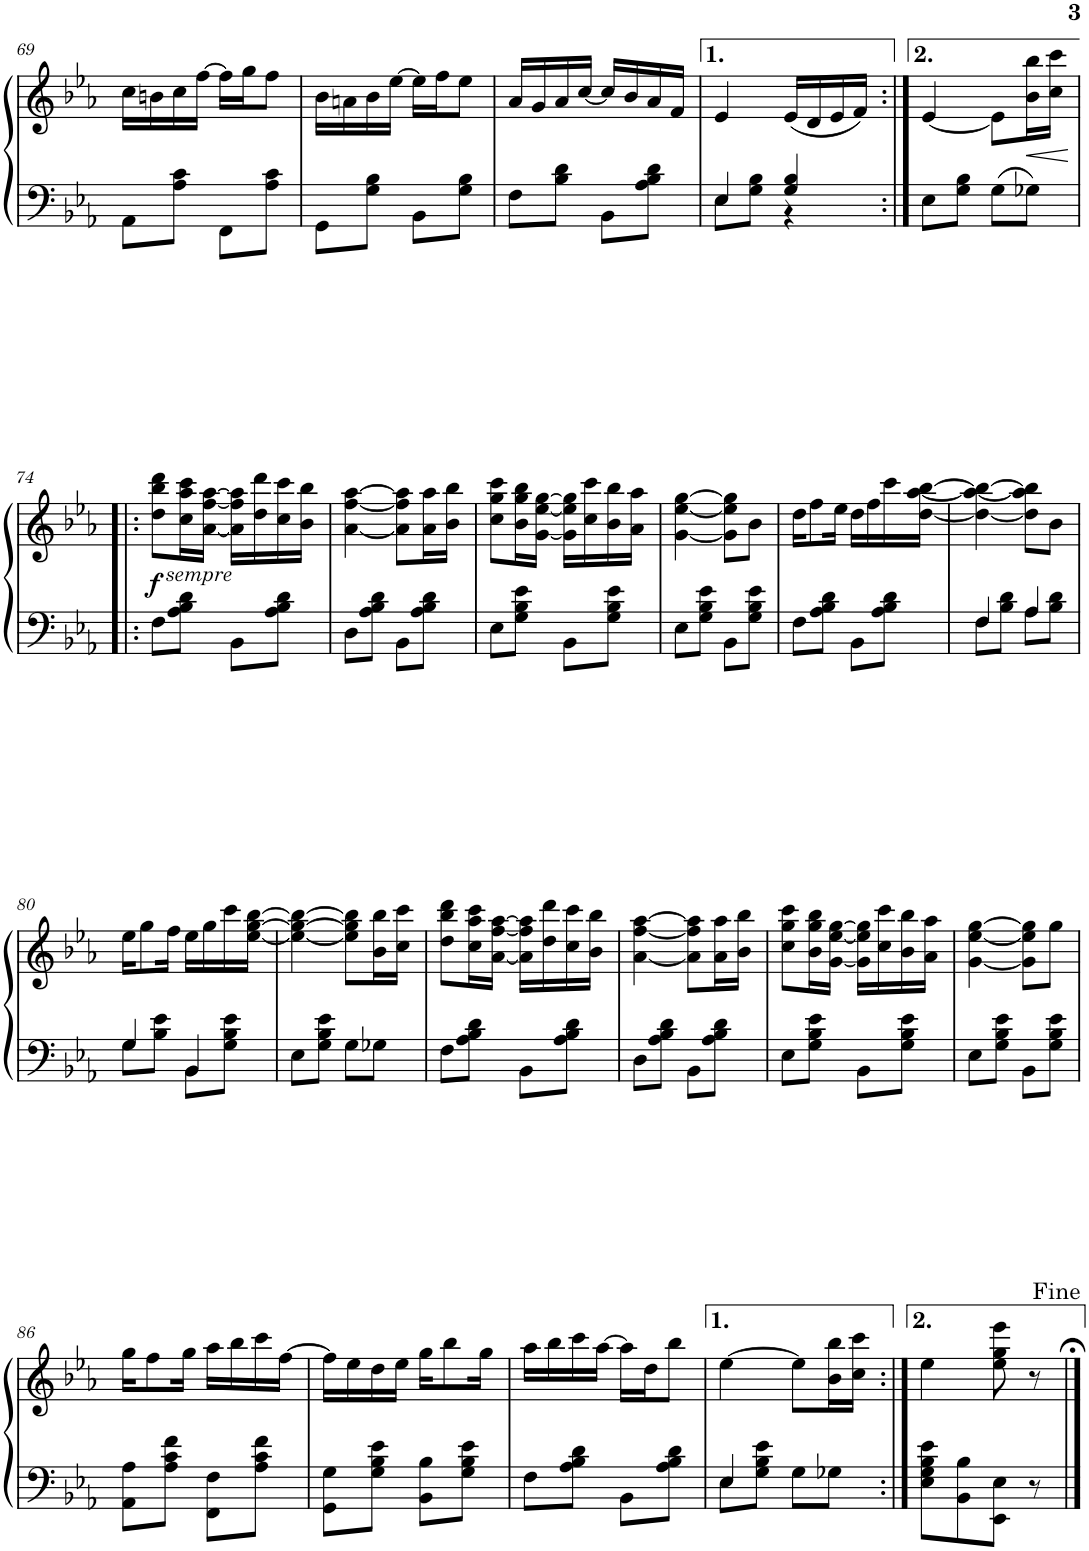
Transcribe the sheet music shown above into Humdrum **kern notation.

**kern	**kern	**dynam
*part1	*part1	*part1
*staff2	*staff1	*staff1/2
*I"Piano	*	*
*I'Pno.	*	*
!!LO:PB:g=z
*clefF4	*clefG2	*
*k[b-e-a-]	*k[b-e-a-]	*
*M2/4	*M2/4	*
=69	=69	=69
8AA-\L	16cc\LL	.
.	16bn\	.
8A-\ 8c\J	16cc\	.
.	[16ff\JJ	.
8FF\L	16ff\LL]	.
.	16gg\J	.
8A-\ 8c\J	8ff\J	.
=70	=70	=70
8GG\L	16b-\LL	.
.	16an\	.
8G\ 8B-\J	16b-\	.
.	[16ee-\JJ	.
8BB-\L	16ee-\LL]	.
.	16ff\J	.
8G\ 8B-\J	8ee-\J	.
=71	=71	=71
8F\L	16a-/LL	.
.	16g/	.
8B-\ 8d\J	16a-/	.
.	[16cc/JJ	.
8BB-\L	16cc/LL]	.
.	16b-/	.
8A-\ 8B-\ 8d\J	16a-/	.
.	16f/JJ	.
=72	=72	=72
*^	*	*
4E-/	8E-\L	4e-/	.
.	8G\ 8B-\J	.	.
4G/ 4B-/	4r	(16e-/LL	.
.	.	16d/	.
.	.	16e-/	.
.	.	16f/JJ)	.
*v	*v	*	*
=73:|!	=73:|!	=73:|!
8E-\L	[<4e-/	.
8G\ 8B-\J	.	.
8G\L	8e-\L]	.
!	!	!LO:HP:b
8G-X\J	16b-\ 16bb-\L	<
.	16cc\ 16ccc\JJ	.
.	.	[
!!LO:LB:g=z
=74!|:	=74!|:	=74!|:
!	!LO:TX:b:i:t=sempre	!
!	!	!LO:DY:b
8F\L	8dd\ 8bb-\ 8ddd\L	f
8A-\ 8B-\ 8d\J	16cc\ 16aa-\ 16ccc\L	.
.	[16a-\ [<16ff\ [16aa-\JJ	.
8BB-\L	16a-\] 16ff\] 16aa-\]LL	.
.	16dd\ 16ddd\	.
8A-\ 8B-\ 8d\J	16cc\ 16ccc\	.
.	16b-\ 16bb-\JJ	.
=75	=75	=75
8D\L	[4a-\ [<4ff\ [4aa-\	.
8A-\ 8B-\ 8d\J	.	.
8BB-\L	8a-\] 8ff\] 8aa-\]L	.
8A-\ 8B-\ 8d\J	16a-\ 16aa-\L	.
.	16b-\ 16bb-\JJ	.
=76	=76	=76
8E-\L	8cc\ 8gg\ 8ccc\L	.
8G\ 8B-\ 8e-\J	16b-\ 16gg\ 16bb-\L	.
.	[16g\ [<16ee-\ [16gg\JJ	.
8BB-\L	16g\] 16ee-\] 16gg\]LL	.
.	16cc\ 16ccc\	.
8G\ 8B-\ 8e-\J	16b-\ 16bb-\	.
.	16a-\ 16aa-\JJ	.
=77	=77	=77
8E-\L	[4g\ [<4ee-\ [4gg\	.
8G\ 8B-\ 8e-\J	.	.
8BB-\L	8g\] 8ee-\] 8gg\]L	.
8G\ 8B-\ 8e-\J	8b-\J	.
=78	=78	=78
8F\L	16dd\KL	.
.	8ff\	.
8A-\ 8B-\ 8d\J	.	.
.	16ee-\Jk	.
8BB-\L	16dd\LL	.
.	16ff\	.
8A-\ 8B-\ 8d\J	16ccc\	.
.	[16dd\ [16aa-\ [16bb-\JJ	.
=79	=79	=79
*^	*	*
8F\L	4F/	4dd\_ 4aa-\_ 4bb-\_	.
8B-\ 8d\J	.	.	.
8A-\L	4A-/	8dd\] 8aa-\] 8bb-\]L	.
8B-\ 8d\J	.	8b-\J	.
!!LO:LB:g=z
=80	=80	=80	=80
8G\L	4G/	16ee-\KL	.
.	.	8gg\	.
8B-\ 8e-\J	.	.	.
.	.	16ff\Jk	.
8BB-\L	4BB-/	16ee-\LL	.
.	.	16gg\	.
8G\ 8B-\ 8e-\J	.	16ccc\	.
.	.	[16ee-\ [16gg\ [16bb-\JJ	.
*v	*v	*	*
=81	=81	=81
8E-\L	4ee-\_ 4gg\_ 4bb-\_	.
8G\ 8B-\ 8e-\J	.	.
8G\L	8ee-\] 8gg\] 8bb-\]L	.
8G-X\J	16b-\ 16bb-\L	.
.	16cc\ 16ccc\JJ	.
=82	=82	=82
8F\L	8dd\ 8bb-\ 8ddd\L	.
8A-\ 8B-\ 8d\J	16cc\ 16aa-\ 16ccc\L	.
.	[16a-\ [<16ff\ [16aa-\JJ	.
8BB-\L	16a-\] 16ff\] 16aa-\]LL	.
.	16dd\ 16ddd\	.
8A-\ 8B-\ 8d\J	16cc\ 16ccc\	.
.	16b-\ 16bb-\JJ	.
=83	=83	=83
8D\L	[4a-\ [<4ff\ [4aa-\	.
8A-\ 8B-\ 8d\J	.	.
8BB-\L	8a-\] 8ff\] 8aa-\]L	.
8A-\ 8B-\ 8d\J	16a-\ 16aa-\L	.
.	16b-\ 16bb-\JJ	.
=84	=84	=84
8E-\L	8cc\ 8gg\ 8ccc\L	.
8G\ 8B-\ 8e-\J	16b-\ 16gg\ 16bb-\L	.
.	[16g\ [<16ee-\ [16gg\JJ	.
8BB-\L	16g\] 16ee-\] 16gg\]LL	.
.	16cc\ 16ccc\	.
8G\ 8B-\ 8e-\J	16b-\ 16bb-\	.
.	16a-\ 16aa-\JJ	.
=85	=85	=85
8E-\L	[4g\ [<4ee-\ [4gg\	.
8G\ 8B-\ 8e-\J	.	.
8BB-\L	8g\] 8ee-\] 8gg\]L	.
8G\ 8B-\ 8e-\J	8gg\J	.
!!LO:LB:g=z
=86	=86	=86
8AA-\ 8A-\L	16gg\KL	.
.	8ff\	.
8A-\ 8c\ 8f\J	.	.
.	16gg\Jk	.
8FF\ 8F\L	16aa-\LL	.
.	16bb-\	.
8A-\ 8c\ 8f\J	16ccc\	.
.	[16ff\JJ	.
=87	=87	=87
8GG\ 8G\L	16ff\LL]	.
.	16ee-\	.
8G\ 8B-\ 8e-\J	16dd\	.
.	16ee-\JJ	.
8BB-\ 8B-\L	16gg\KL	.
.	8bb-\	.
8G\ 8B-\ 8e-\J	.	.
.	16gg\Jk	.
=88	=88	=88
8F\L	16aa-\LL	.
.	16bb-\	.
8A-\ 8B-\ 8d\J	16ccc\	.
.	[16aa-\JJ	.
8BB-\L	16aa-\LL]	.
.	16dd\J	.
8A-\ 8B-\ 8d\J	8bb-\J	.
=89	=89	=89
*^	*	*
8E-\L	4E-/	[4ee-\	.
8G\ 8B-\ 8e-\J	.	.	.
8G\L	4ryy	8ee-\L]	.
8G-X\J	.	16b-\ 16bb-\L	.
.	.	16cc\ 16ccc\JJ	.
*v	*v	*	*
=90:|!	=90:|!	=90:|!
8E-\ 8G\ 8B-\ 8e-\L	4ee-\	.
8BB-\ 8B-\	.	.
8EE-\ 8E-\J	8ee-\ 8gg\ 8eee-\	.
8r	8r	.
==	==	==
*-	*-	*-
